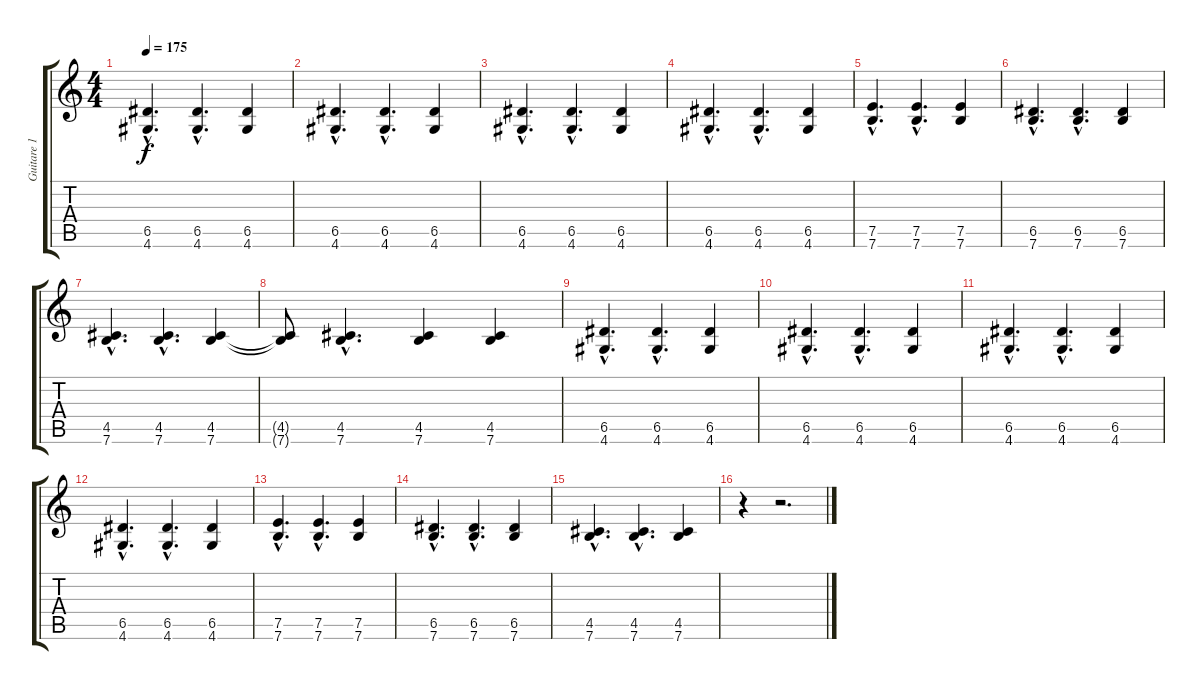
\track ("Guitare 1" "Guitare 1") {instrument distortionguitar}
\staff {score tabs}
\tuning (E4 B3 G3 D3 A2 E2) {hide}
\ts (4 4)
\tempo 175
\clef g2
\ks c
(6.5{hac} 4.6{hac}).4{d dy f} (6.5{hac} 4.6{hac}).4{d} (6.5 4.6).4 |
(6.5{hac} 4.6{hac}).4{d} (6.5{hac} 4.6{hac}).4{d} (6.5 4.6).4 |
(6.5{hac} 4.6{hac}).4{d} (6.5{hac} 4.6{hac}).4{d} (6.5 4.6).4 |
(6.5{hac} 4.6{hac}).4{d} (6.5{hac} 4.6{hac}).4{d} (6.5 4.6).4 |
(7.5{hac} 7.6{hac}).4{d} (7.5{hac} 7.6{hac}).4{d} (7.5 7.6).4 |
(6.5{hac} 7.6{hac}).4{d} (6.5{hac} 7.6{hac}).4{d} (6.5 7.6).4 |
(4.5{hac} 7.6{hac}).4{d} (4.5{hac} 7.6{hac}).4{d} (4.5 7.6).4 |
(4.5{t} 7.6{t}).8 (4.5{hac} 7.6{hac}).4{d} (4.5 7.6).4 (4.5 7.6).4 |
(6.5{hac} 4.6{hac}).4{d} (6.5{hac} 4.6{hac}).4{d} (6.5 4.6).4 |
(6.5{hac} 4.6{hac}).4{d} (6.5{hac} 4.6{hac}).4{d} (6.5 4.6).4 |
(6.5{hac} 4.6{hac}).4{d} (6.5{hac} 4.6{hac}).4{d} (6.5 4.6).4 |
(6.5{hac} 4.6{hac}).4{d} (6.5{hac} 4.6{hac}).4{d} (6.5 4.6).4 |
(7.5{hac} 7.6{hac}).4{d} (7.5{hac} 7.6{hac}).4{d} (7.5 7.6).4 |
(6.5{hac} 7.6{hac}).4{d} (6.5{hac} 7.6{hac}).4{d} (6.5 7.6).4 |
(4.5{hac} 7.6{hac}).4{d} (4.5{hac} 7.6{hac}).4{d} (4.5 7.6).4 |
r.4 r.2{d}
